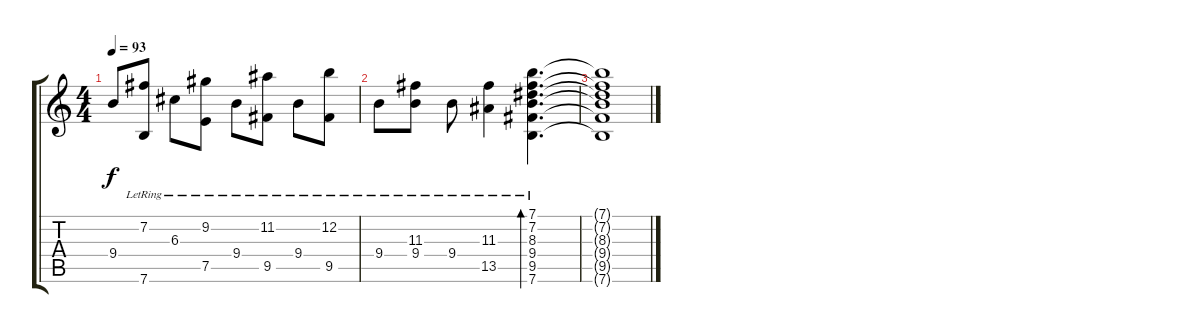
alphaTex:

\track "" {instrument acousticguitarsteel}
\staff {score tabs}
\tuning (E4 B3 G3 D3 A2 E2) {hide}
\ts (4 4)
\tempo 93
\clef g2
\ks c
9.4.8{dy f} (7.2{lr} 7.6{lr}).8 6.3{lr}.8 (9.2{lr} 7.5{lr}).8 9.4{lr}.8 (11.2{lr} 9.5{lr}).8 9.4{lr}.8 (12.2{lr} 9.5{lr}).8 |
9.4{lr}.8 (11.3{lr} 9.4{lr}).8 9.4{lr}.8 (11.3{lr} 13.5).4 (7.1{lr} 7.2{lr} 8.3{lr} 9.4{lr} 9.5{lr} 7.6{lr}).4{d bd 480} |
(7.1{t} 7.2{t} 8.3{t} 9.4{t} 9.5{t} 7.6{t}).1
